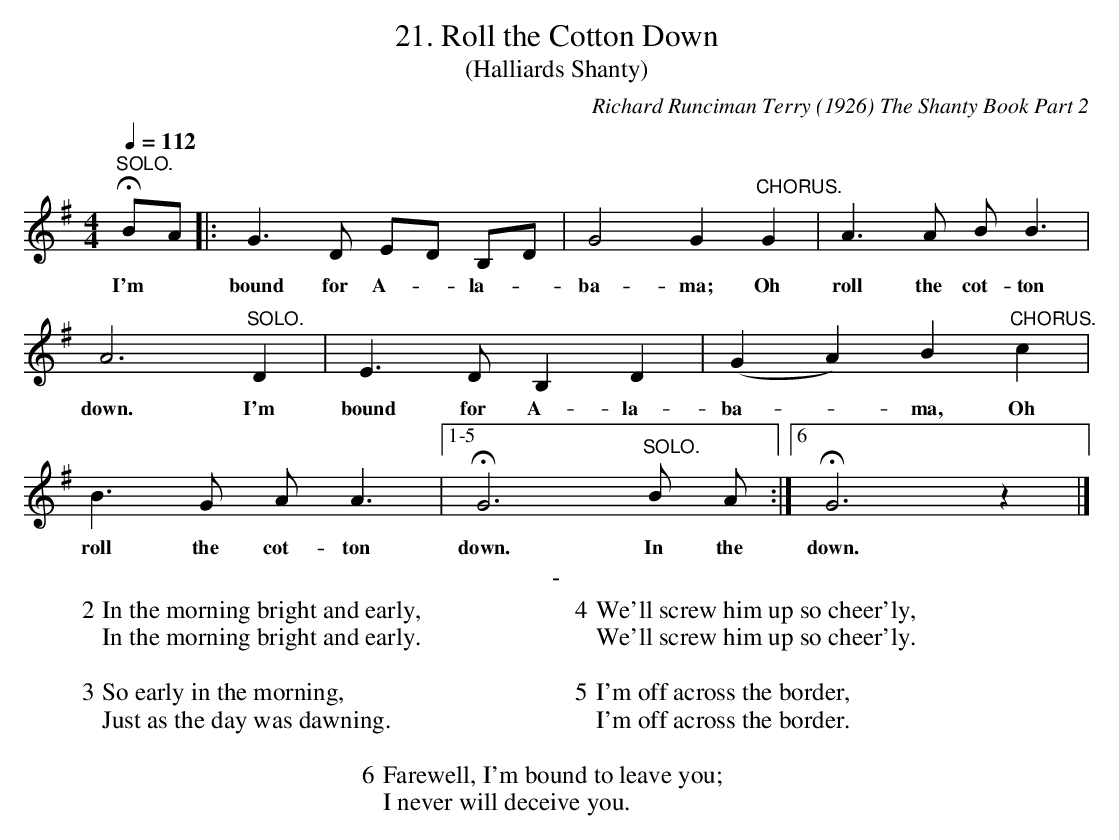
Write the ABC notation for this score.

X:1
T:21. Roll the Cotton Down
T:(Halliards Shanty)
C:Richard Runciman Terry (1926) The Shanty Book Part 2
L:1/8
Q:1/4=112
M:4/4
K:G
"^SOLO." !fermata! BA |: G3 D ED B,D | G4 G2 "^CHORUS." G2 | A3 A B B3 |
w: I'm | bound for A-_la-_ | ba-ma; Oh | roll the cot-ton |
A6 "^SOLO." D2 | E3 D B,2 D2 | (G2 A2) B2 "^CHORUS."c2 |
w: down. I'm | bound for A-la- | ba-_ ma, Oh |
B3 G A A3 |1-5 !fermata! G6 "^SOLO." B A :|6 !fermata! G6 z2 |]
w: roll the cot-ton | down. In the | down. |
T: -
W: 2 In the morning bright and early,
W: In the morning bright and early.
W:
W: 3 So early in the morning,
W: Just as the day was dawning.
W:
W: 4 We'll screw him up so cheer'ly,
W: We'll screw him up so cheer'ly.
W:
W: 5 I'm off across the border,
W: I'm off across the border.
W:
W: 6 Farewell, I'm bound to leave you;
W: I never will deceive you.
